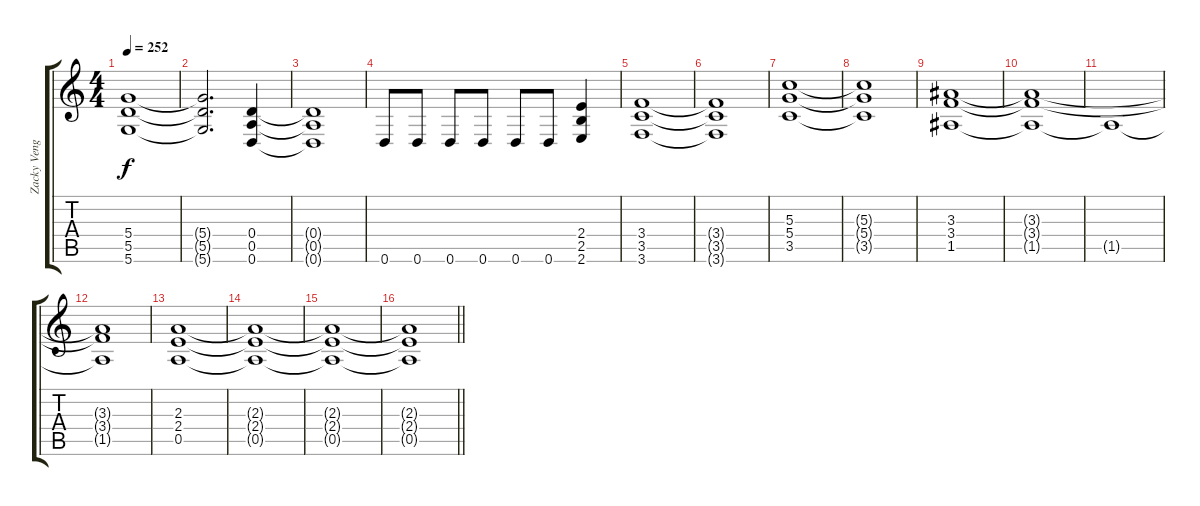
\track ("Zacky Vengeance" "Zacky Veng") {instrument distortionguitar}
\staff {score tabs}
\tuning (E4 B3 G3 D3 A2 D2) {hide}
\ts (4 4)
\tempo 252
\clef g2
\ks c
(5.4 5.5 5.6).1{dy f} |
(5.4{t} 5.5{t} 5.6{t}).2{d} (0.4 0.5 0.6).4 |
(0.4{t} 0.5{t} 0.6{t}).1 |
0.6.8 0.6.8 0.6.8 0.6.8 0.6.8 0.6.8 (2.4 2.5 2.6).4 |
(3.4 3.5 3.6).1 |
(3.4{t} 3.5{t} 3.6{t}).1 |
(5.3 5.4 3.5).1 |
(5.3{t} 5.4{t} 3.5{t}).1 |
(3.3 3.4 1.5).1 |
(3.3{t} 3.4{t} 1.5{t}).1 |
1.5{t}.1 |
(3.3{t} 3.4{t} 1.5{t}).1 |
(2.3 2.4 0.5).1 |
(2.3{t} 2.4{t} 0.5{t}).1 |
(2.3{t} 2.4{t} 0.5{t}).1 |
\barLineRight lightlight
(2.3{t} 2.4{t} 0.5{t}).1
